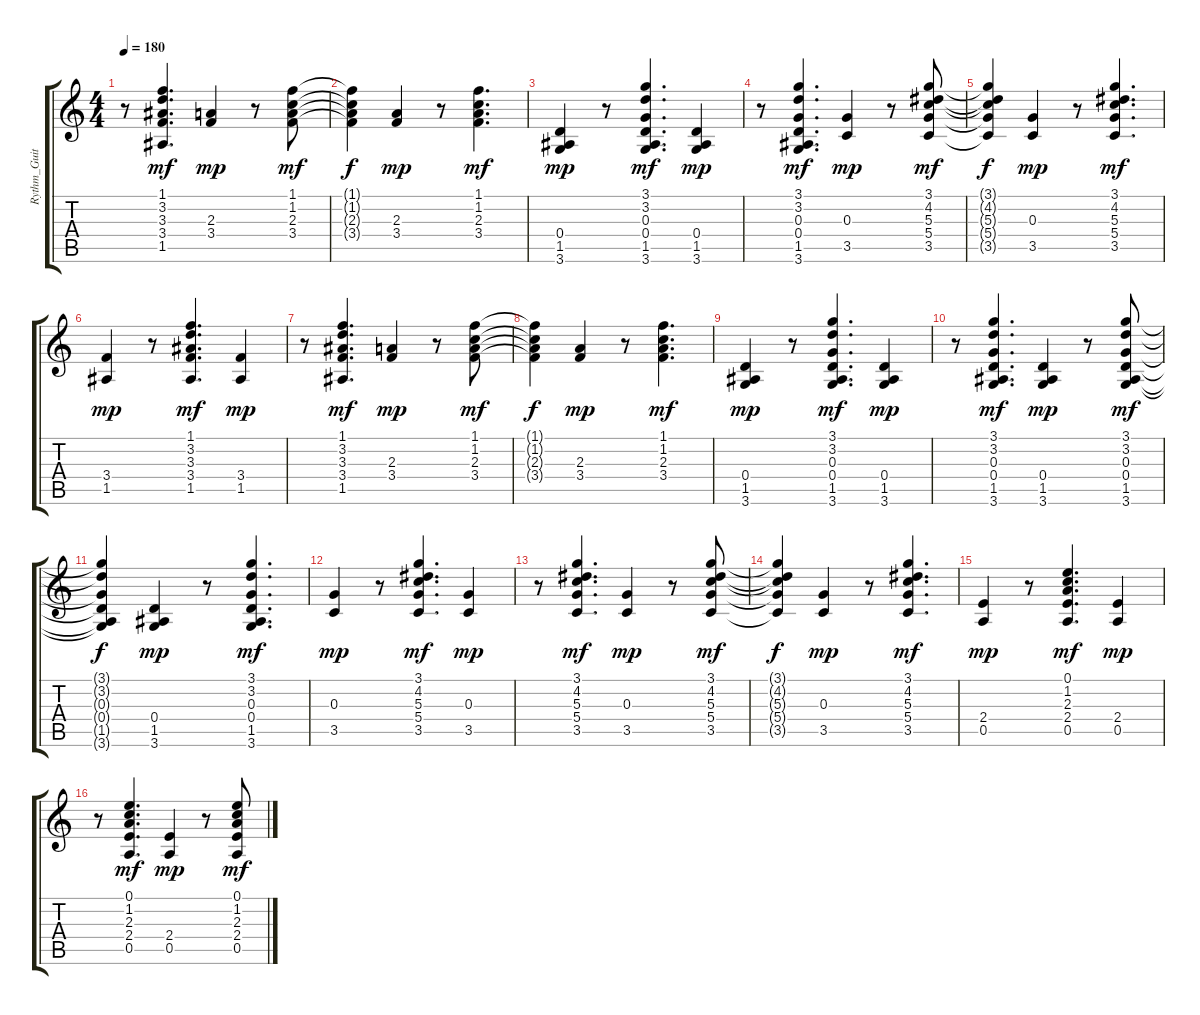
\track ("Rythm_Guitar" "Rythm_Guit") {instrument electricguitarclean}
\staff {score tabs}
\tuning (E4 B3 G3 D3 A2 E2) {hide}
\ts (4 4)
\tempo 180
\clef g2
\ks c
r.8{dy mp} (1.1 3.2 3.3 3.4 1.5).4{d dy mf} (2.3 3.4).4{dy mp} r.8 (1.1 1.2 2.3 3.4).8{dy mf} |
(1.1{t} 1.2{t} 2.3{t} 3.4{t}).4{dy f} (2.3 3.4).4{dy mp} r.8 (1.1 1.2 2.3 3.4).4{d dy mf} |
(0.4 1.5 3.6).4{dy mp} r.8 (3.1 3.2 0.3 0.4 1.5 3.6).4{d dy mf} (0.4 1.5 3.6).4{dy mp} |
r.8 (3.1 3.2 0.3 0.4 1.5 3.6).4{d dy mf} (0.3 3.5).4{dy mp} r.8 (3.1 4.2 5.3 5.4 3.5).8{dy mf} |
(3.1{t} 4.2{t} 5.3{t} 5.4{t} 3.5{t}).4{dy f} (0.3 3.5).4{dy mp} r.8 (3.1 4.2 5.3 5.4 3.5).4{d dy mf} |
(3.4 1.5).4{dy mp} r.8 (1.1 3.2 3.3 3.4 1.5).4{d dy mf} (3.4 1.5).4{dy mp} |
r.8 (1.1 3.2 3.3 3.4 1.5).4{d dy mf} (2.3 3.4).4{dy mp} r.8 (1.1 1.2 2.3 3.4).8{dy mf} |
(1.1{t} 1.2{t} 2.3{t} 3.4{t}).4{dy f} (2.3 3.4).4{dy mp} r.8 (1.1 1.2 2.3 3.4).4{d dy mf} |
(0.4 1.5 3.6).4{dy mp} r.8 (3.1 3.2 0.3 0.4 1.5 3.6).4{d dy mf} (0.4 1.5 3.6).4{dy mp} |
r.8 (3.1 3.2 0.3 0.4 1.5 3.6).4{d dy mf} (0.4 1.5 3.6).4{dy mp} r.8 (3.1 3.2 0.3 0.4 1.5 3.6).8{dy mf} |
(3.1{t} 3.2{t} 0.3{t} 0.4{t} 1.5{t} 3.6{t}).4{dy f} (0.4 1.5 3.6).4{dy mp} r.8 (3.1 3.2 0.3 0.4 1.5 3.6).4{d dy mf} |
(0.3 3.5).4{dy mp} r.8 (3.1 4.2 5.3 5.4 3.5).4{d dy mf} (0.3 3.5).4{dy mp} |
r.8 (3.1 4.2 5.3 5.4 3.5).4{d dy mf} (0.3 3.5).4{dy mp} r.8 (3.1 4.2 5.3 5.4 3.5).8{dy mf} |
(3.1{t} 4.2{t} 5.3{t} 5.4{t} 3.5{t}).4{dy f} (0.3 3.5).4{dy mp} r.8 (3.1 4.2 5.3 5.4 3.5).4{d dy mf} |
(2.4 0.5).4{dy mp} r.8 (0.1 1.2 2.3 2.4 0.5).4{d dy mf} (2.4 0.5).4{dy mp} |
r.8 (0.1 1.2 2.3 2.4 0.5).4{d dy mf} (2.4 0.5).4{dy mp} r.8 (0.1 1.2 2.3 2.4 0.5).8{dy mf}
